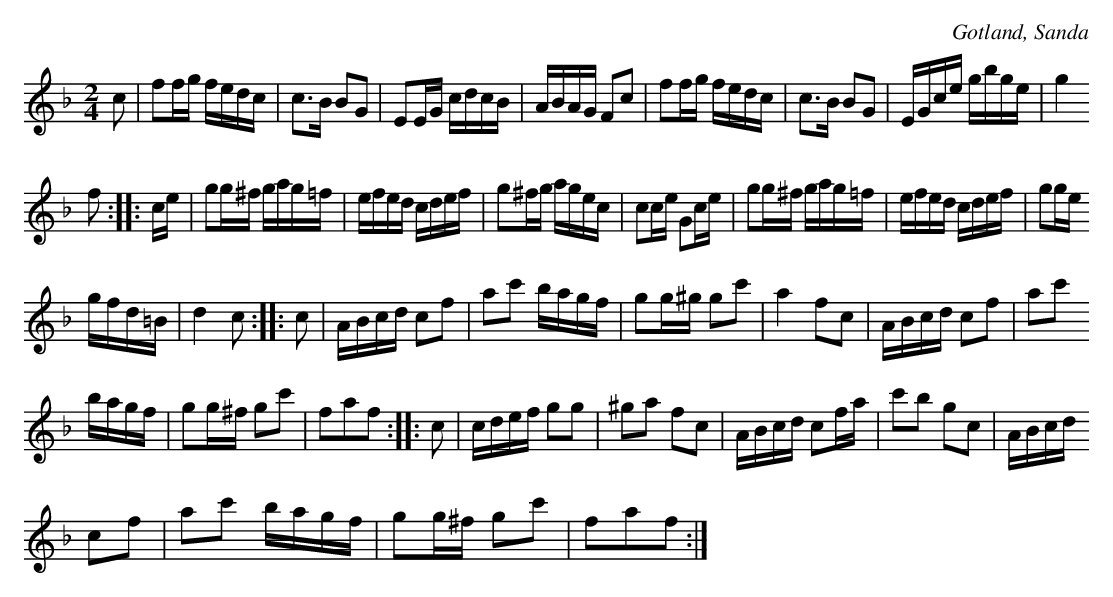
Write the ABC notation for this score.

X:1
T:
O:Gotland, Sanda
M:2/4
L:1/16
K:F
c2|f2fg fedc|c3B B2G2|E2EG cdcB|ABAG F2c2|f2fg fedc|c3B B2G2|EGce gbge|g4
f2::ce|g2g^f gag=f|efed cdef|g2^fg agec|c2ce G2ce|g2g^f gag=f|efed cdef|g2ge
gfd=B|d4 c2::c2|ABcd c2f2|a2c'2 bagf|g2g^g g2c'2|a4 f2c2|ABcd c2f2|a2c'2
bagf|g2g^f g2c'2|f2a2f2::c2|cdef g2g2|^g2a2 f2c2|ABcd c2fa|c'2b2 g2c2|ABcd
c2f2|a2c'2 bagf|g2g^f g2c'2|f2a2f2:|
